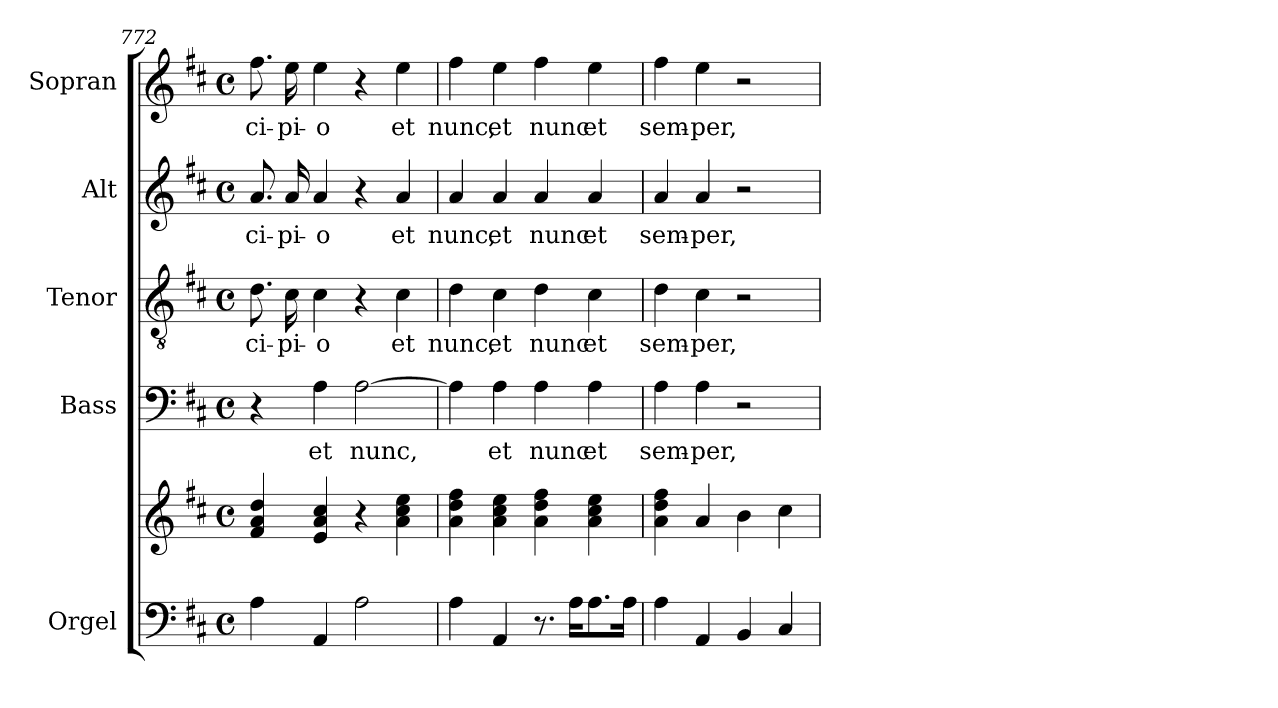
**kern	**kern	**kern	**text	**kern	**text	**kern	**text	**kern	**text
*part5	*part5	*part4	*part4	*part3	*part3	*part2	*part2	*part1	*part1
*staff6	*staff5	*staff4	*staff4	*staff3	*staff3	*staff2	*staff2	*staff1	*staff1
*I"Orgel	*	*I"Bass	*	*I"Tenor	*	*I"Alt	*	*I"Sopran	*
*I'Org.	*	*I'B.	*	*I'T.	*	*I'A.	*	*I'S.	*
!!LO:LB:g=z
*clefF4	*clefG2	*clefF4	*	*clefGv2	*	*clefG2	*	*clefG2	*
*k[f#c#]	*k[f#c#]	*k[f#c#]	*	*k[f#c#]	*	*k[f#c#]	*	*k[f#c#]	*
*D:	*D:	*D:	*	*D:	*	*D:	*	*D:	*
*M4/4	*M4/4	*M4/4	*	*M4/4	*	*M4/4	*	*M4/4	*
*met(c)	*met(c)	*met(c)	*	*met(c)	*	*met(c)	*	*met(c)	*
=772	=772	=772	=772	=772	=772	=772	=772	=772	=772
!	!	!	!	!	!LO:LY:b	!	!LO:LY:b	!	!LO:LY:b
4A\	4f#/ 4a/ 4dd/	4r	.	8.d\	-ci-	8.a/	-ci-	8.ff#\	-ci-
!	!	!	!	!	!LO:LY:b	!	!LO:LY:b	!	!LO:LY:b
.	.	.	.	16c#\	-pi-	16a/	-pi-	16ee\	-pi-
!	!	!	!LO:LY:b	!	!LO:LY:b	!	!LO:LY:b	!	!LO:LY:b
4AA/	4e/ 4a/ 4cc#/	4A\	et	4c#\	-o	4a/	-o	4ee\	-o
!	!	!	!LO:LY:b	!	!	!	!	!	!
2A\	4r	[2A\	nunc,	4r	.	4r	.	4r	.
!	!	!	!	!	!LO:LY:b	!	!LO:LY:b	!	!LO:LY:b
.	4a\ 4cc#\ 4ee\	.	.	4c#\	et	4a/	et	4ee\	et
=773	=773	=773	=773	=773	=773	=773	=773	=773	=773
!	!	!	!	!	!LO:LY:b	!	!LO:LY:b	!	!LO:LY:b
4A\	4a\ 4dd\ 4ff#\	4A\]	.	4d\	nunc,	4a/	nunc,	4ff#\	nunc,
!	!	!	!LO:LY:b	!	!LO:LY:b	!	!LO:LY:b	!	!LO:LY:b
4AA/	4a\ 4cc#\ 4ee\	4A\	et	4c#\	et	4a/	et	4ee\	et
!	!	!	!LO:LY:b	!	!LO:LY:b	!	!LO:LY:b	!	!LO:LY:b
8.r	4a\ 4dd\ 4ff#\	4A\	nunc	4d\	nunc	4a/	nunc	4ff#\	nunc
16A\KL	.	.	.	.	.	.	.	.	.
!	!	!	!LO:LY:b	!	!LO:LY:b	!	!LO:LY:b	!	!LO:LY:b
8.A\	4a\ 4cc#\ 4ee\	4A\	et	4c#\	et	4a/	et	4ee\	et
16A\Jk	.	.	.	.	.	.	.	.	.
=774	=774	=774	=774	=774	=774	=774	=774	=774	=774
!	!	!	!LO:LY:b	!	!LO:LY:b	!	!LO:LY:b	!	!LO:LY:b
4A\	4a\ 4dd\ 4ff#\	4A\	sem-	4d\	sem-	4a/	sem-	4ff#\	sem-
!	!	!	!LO:LY:b	!	!LO:LY:b	!	!LO:LY:b	!	!LO:LY:b
4AA/	4a/	4A\	-per,	4c#\	-per,	4a/	-per,	4ee\	-per,
4BB/	4b\	2r	.	2r	.	2r	.	2r	.
4C#/	4cc#\	.	.	.	.	.	.	.	.
=	=	=	=	=	=	=	=	=	=
*-	*-	*-	*-	*-	*-	*-	*-	*-	*-
